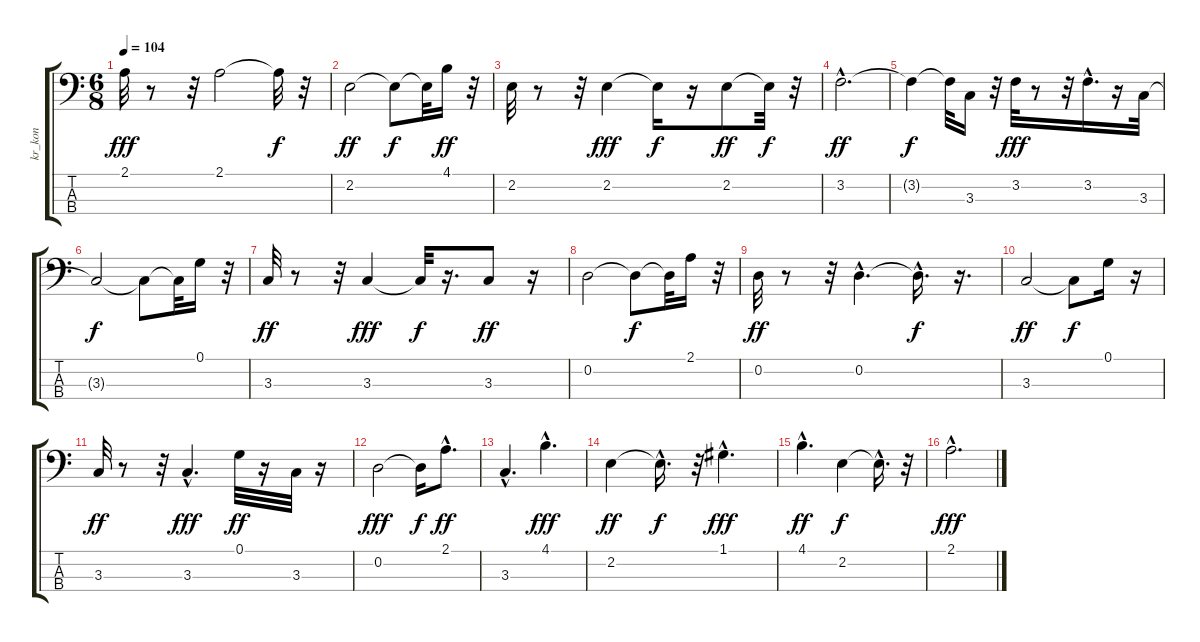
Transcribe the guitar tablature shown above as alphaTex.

\track ("kr_kon" "kr_kon") {instrument electricbassfinger}
\staff {score tabs}
\tuning (G2 D2 A1 E1) {hide}
\ts (6 8)
\tempo 104
\clef f4
\ks c
2.1.32{dy fff} r.8 r.32 2.1.2 2.1{t}.32{dy f} r.32 |
2.2.2{dy ff} 2.2{t}.8{dy f} 2.2{t}.32 4.1.16{dy ff} r.32 |
2.2.32 r.8 r.32 2.2.4{dy fff} 2.2{t}.16{dy f} r.16 2.2.8{dy ff} 2.2{t}.32{dy f} r.32 |
3.2{hac}.2{d dy ff} |
3.2{t}.4{dy f} 3.2{t}.32 3.3.16 r.32 3.2.32{dy fff} r.8 r.32 3.2{hac}.16{d} r.16 3.3.32 |
3.3{t}.2{dy f} 3.3{t}.8 3.3{t}.32 0.1.16 r.32 |
3.3.32{dy ff} r.8 r.32 3.3.4{dy fff} 3.3{t}.32{dy f} r.16{d} 3.3.8{dy ff} r.16 |
0.2.2 0.2{t}.8{dy f} 0.2{t}.32 2.1.16 r.32 |
0.2.32{dy ff} r.8 r.32 0.2{hac}.4{d} 0.2{hac t}.16{d dy f} r.16{d} |
3.3.2{dy ff} 3.3{t}.8{dy f} 0.1.16 r.16 |
3.3.32{dy ff} r.8 r.32 3.3{hac}.4{d dy fff} 0.1.32{dy ff} r.16 3.3.32 r.16 |
0.2.2{dy fff} 0.2{t}.16{dy f} 2.1{hac}.8{d dy ff} |
3.3{hac}.4{d} 4.1{hac}.4{d dy fff} |
2.2.4{dy ff} 2.2{hac t}.16{d dy f} r.32 1.1{hac}.4{d dy fff} |
4.1{hac}.4{d dy ff} 2.2.4{dy f} 2.2{hac t}.16{d} r.32 |
2.1{hac}.2{d dy fff}
